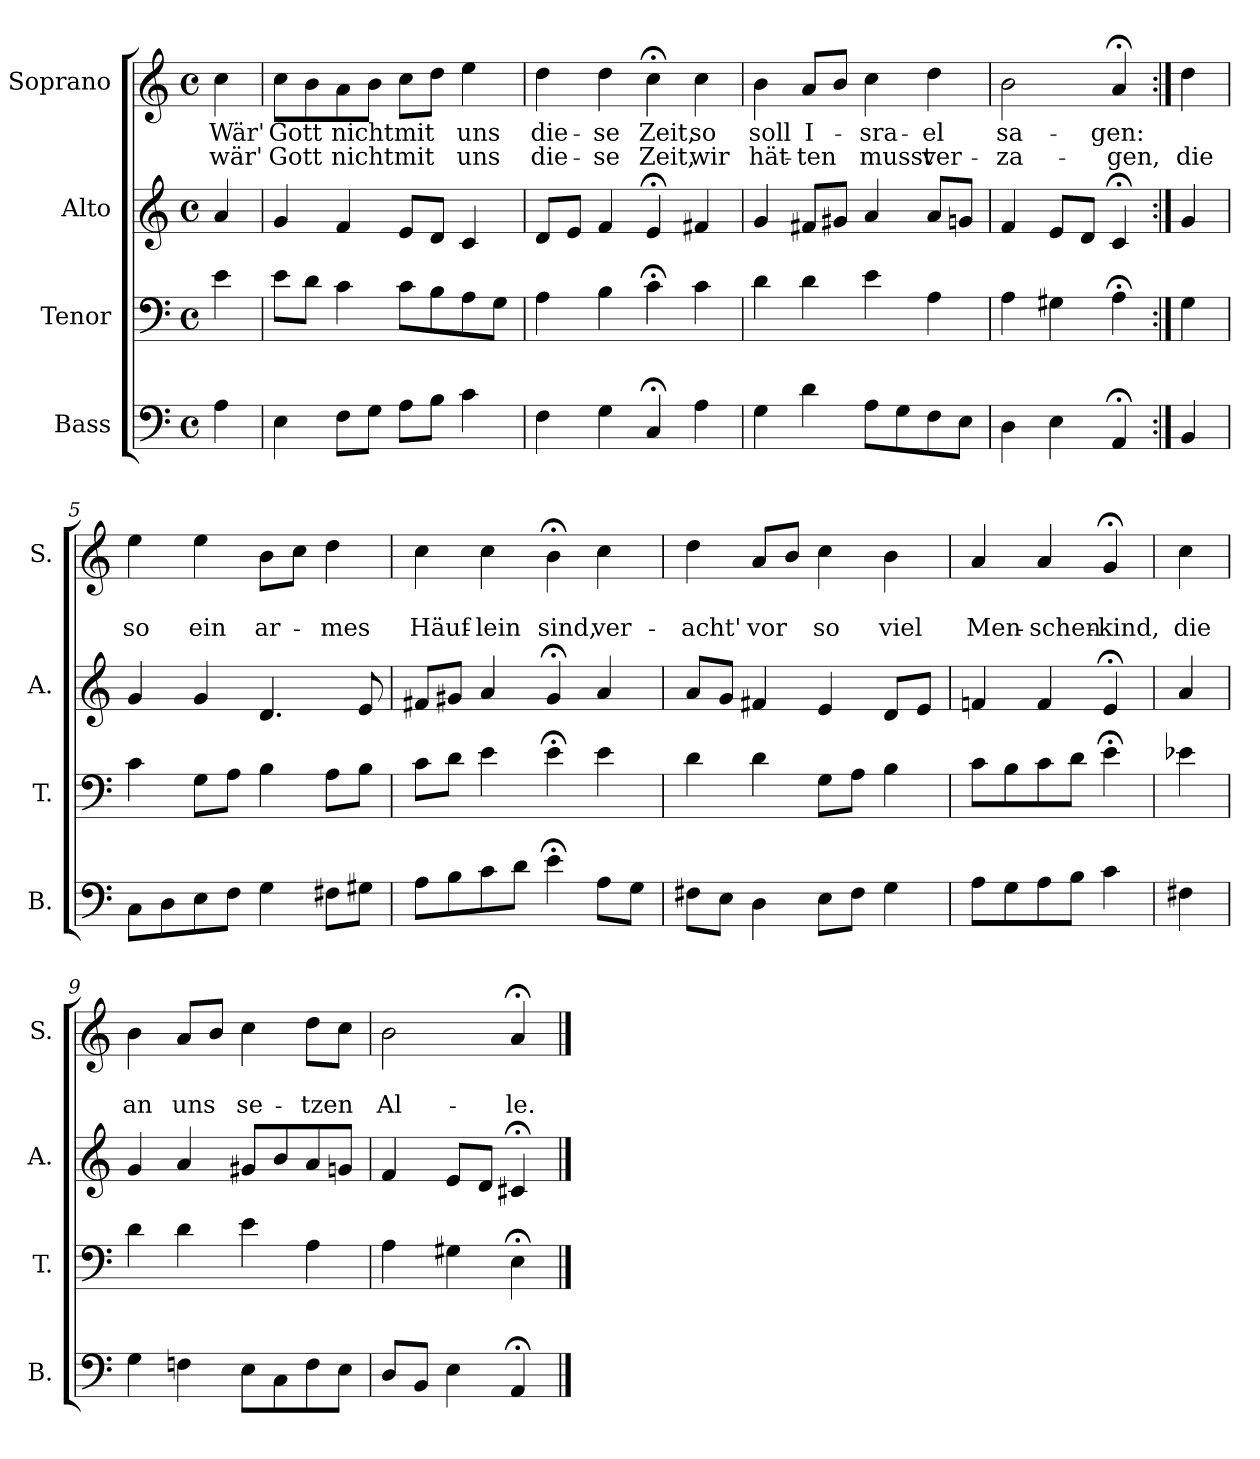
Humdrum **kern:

**kern	**kern	**kern	**kern	**text	**text
*part4	*part3	*part2	*part1	*part1	*part1
*staff4	*staff3	*staff2	*staff1	*staff1	*staff1
*I"Bass	*I"Tenor	*I"Alto	*I"Soprano	*	*
*I'B.	*I'T.	*I'A.	*I'S.	*	*
*clefF4	*clefF4	*clefG2	*clefG2	*	*
*k[]	*k[]	*k[]	*k[]	*	*
*	*	*	*a:	*	*
*M4/4	*M4/4	*M4/4	*M4/4	*	*
*met(c)	*met(c)	*met(c)	*met(c)	*	*
=	=	=	=	=	=
4A\	4e\	4a/	4cc\	Wär'	wär'
=1	=1	=1	=1	=1	=1
4E\	8e\L	4g/	8cc\L	Gott	Gott
.	8d\J	.	8b\	.	.
8F\L	4c\	4f/	8a\	nicht	nicht
8G\J	.	.	8b\J	.	.
8A\L	8c\L	8e/L	8cc\L	mit	mit
8B\J	8B\	8d/J	8dd\J	.	.
4c\	8A\	4c/	4ee\	uns	uns
.	8G\J	.	.	.	.
=2	=2	=2	=2	=2	=2
4F\	4A\	8d/L	4dd\	die-	die-
.	.	8e/J	.	.	.
4G\	4B\	4f/	4dd\	-se	-se
4C;</	4c;<\	4e;</	4cc;<\	Zeit,	Zeit,
4A\	4c\	4f#X/	4cc\	so	wir
=3	=3	=3	=3	=3	=3
4G\	4d\	4g/	4b\	soll	hät-
4d\	4d\	8f#X/L	8a/L	I-	-ten
.	.	8g#X/J	8b/J	.	.
8A\L	4e\	4a/	4cc\	-sra-	musst
8G\	.	.	.	.	.
8F\	4A\	8a/L	4dd\	-el	ver-
8E\J	.	8gn/J	.	.	.
=4	=4	=4	=4	=4	=4
4D\	4A\	4f/	2b\	sa-	-za-
4E\	4G#X\	8e/L	.	.	.
.	.	8d/J	.	.	.
4AA;</	4A;<\	4c;</	4a;</	-gen:	-gen,
!!LO:LB:g=z
=4a:|!	=4a:|!	=4a:|!	=4a:|!	=4a:|!	=4a:|!
4BB/	4G\	4g/	4dd\	.	die
=5	=5	=5	=5	=5	=5
8C\L	4c\	4g/	4ee\	.	so
8D\	.	.	.	.	.
8E\	8G\L	4g/	4ee\	.	ein
8F\J	8A\J	.	.	.	.
4G\	4B\	4.d/	8b\L	.	ar-
.	.	.	8cc\J	.	.
8F#X\L	8A\L	.	4dd\	.	-mes
8G#X\J	8B\J	8e/	.	.	.
=6	=6	=6	=6	=6	=6
8A\L	8c\L	8f#X/L	4cc\	.	Häuf-
8B\	8d\J	8g#X/J	.	.	.
8c\	4e\	4a/	4cc\	.	-lein
8d\J	.	.	.	.	.
4e;<\	4e;<\	4g#;</	4b;<\	.	sind,
8A\L	4e\	4a/	4cc\	.	ver-
8G\J	.	.	.	.	.
=7	=7	=7	=7	=7	=7
8F#X\L	4d\	8a/L	4dd\	.	-acht'
8E\J	.	8g/J	.	.	.
4D\	4d\	4f#X/	8a/L	.	vor
.	.	.	8b/J	.	.
8E\L	8G\L	4e/	4cc\	.	so
8F#\J	8A\J	.	.	.	.
4G\	4B\	8d/L	4b\	.	viel
.	.	8e/J	.	.	.
=8	=8	=8	=8	=8	=8
8A\L	8c\L	4fn/	4a/	.	Men-
8G\	8B\	.	.	.	.
8A\	8c\	4f/	4a/	.	-schen-
8B\J	8d\J	.	.	.	.
4c\	4e;<\	4e;</	4g;</	.	-kind,
!!LO:PB:g=z
=8a	=8a	=8a	=8a	=8a	=8a
4F#X\	4e-X\	4a/	4cc\	.	die
=9	=9	=9	=9	=9	=9
4G\	4d\	4g/	4b\	.	an
4Fn\	4d\	4a/	8a/L	.	uns
.	.	.	8b/J	.	.
8E\L	4e\	8g#X/L	4cc\	.	se-
8C\	.	8b/	.	.	.
8F\	4A\	8a/	8dd\L	.	-tzen
8E\J	.	8gn/J	8cc\J	.	.
=10	=10	=10	=10	=10	=10
8D/L	4A\	4f/	2b\	.	Al-
8BB/J	.	.	.	.	.
4E\	4G#X\	8e/L	.	.	.
.	.	8d/J	.	.	.
4AA;</	4E;<\	4c#X;</	4a;</	.	-le.
==	==	==	==	==	==
*-	*-	*-	*-	*-	*-
